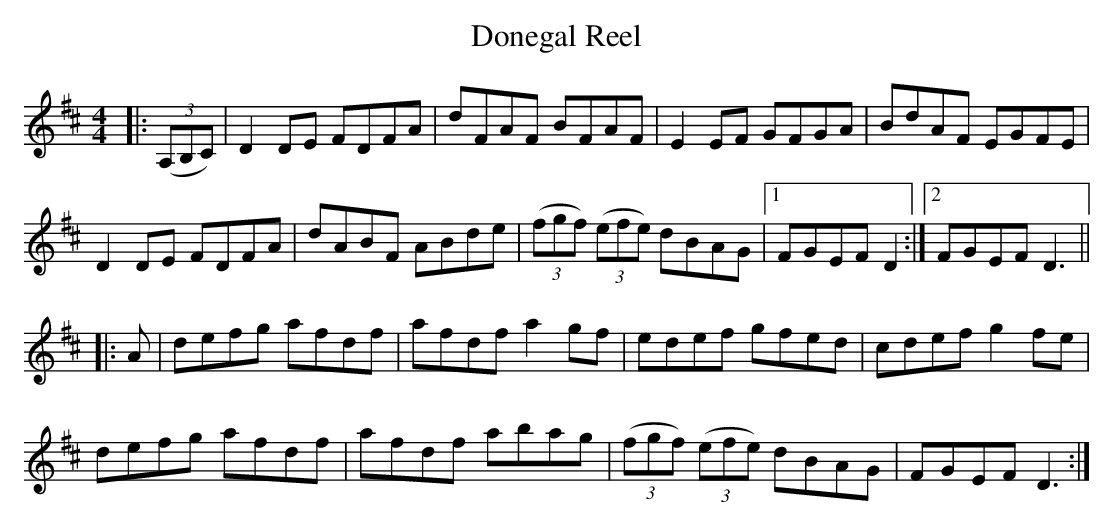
X:1
T:Donegal Reel
M:4/4
L:1/8
K:D
|:((3A,B,C)|D2DE FDFA|dFAF BFAF|E2EF GFGA|BdAF EGFE|
D2DE FDFA|dABF ABde|((3fgf) ((3efe) dBAG|1 FGEF D2:|2 FGEF D3||
|:A|defg afdf|afdf a2gf|edef gfed|cdef g2fe|
defg afdf|afdf abag|((3fgf) ((3efe) dBAG|FGEF D3:|
